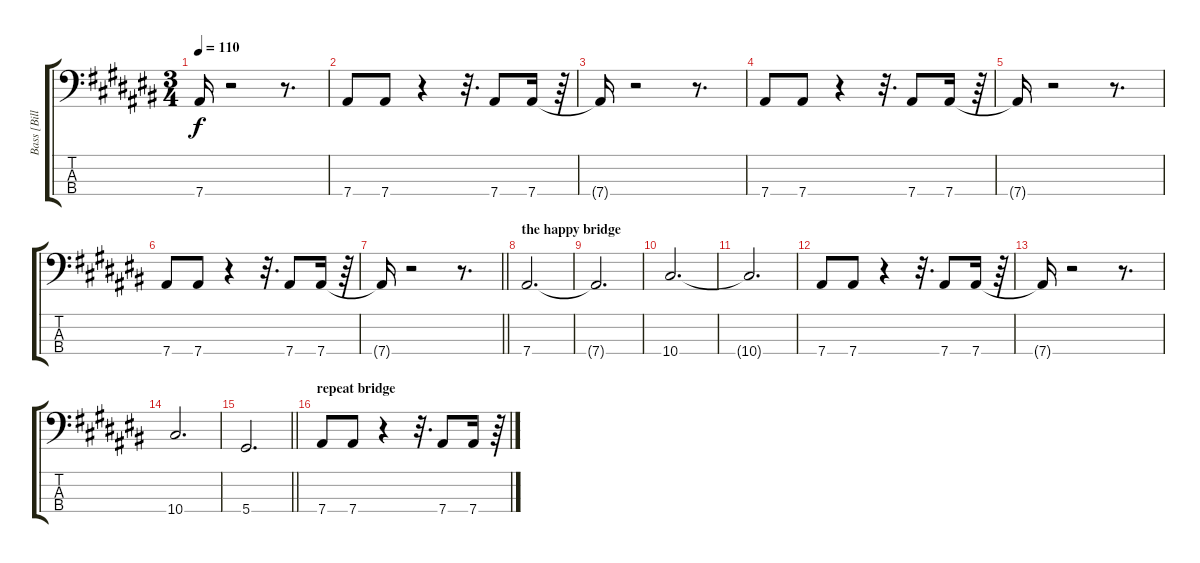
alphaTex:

\track ("Bass [Bill Laswell]" "Bass [Bill") {instrument acousticbass}
\staff {score tabs}
\tuning (Gb2 Db2 Ab1 Eb1) {hide}
\ts (3 4)
\tempo 110
\clef f4
\ks c#
7.4{t}.16{dy f} r.2 r.8{d} |
7.4.8 7.4.8 r.4 r.32{d} 7.4.8 7.4.16 r.64 |
7.4{t}.16 r.2 r.8{d} |
7.4.8 7.4.8 r.4 r.32{d} 7.4.8 7.4.16 r.64 |
7.4{t}.16 r.2 r.8{d} |
7.4.8 7.4.8 r.4 r.32{d} 7.4.8 7.4.16 r.64 |
\barLineRight lightlight
7.4{t}.16 r.2 r.8{d} |
\section ("" "the happy bridge")
7.4.2{d} |
7.4{t}.2{d} |
10.4.2{d} |
10.4{t}.2{d} |
7.4.8 7.4.8 r.4 r.32{d} 7.4.8 7.4.16 r.64 |
7.4{t}.16 r.2 r.8{d} |
10.4.2{d} |
\barLineRight lightlight
5.4.2{d} |
\section ("" "repeat bridge")
7.4.8 7.4.8 r.4 r.32{d} 7.4.8 7.4.16 r.64
